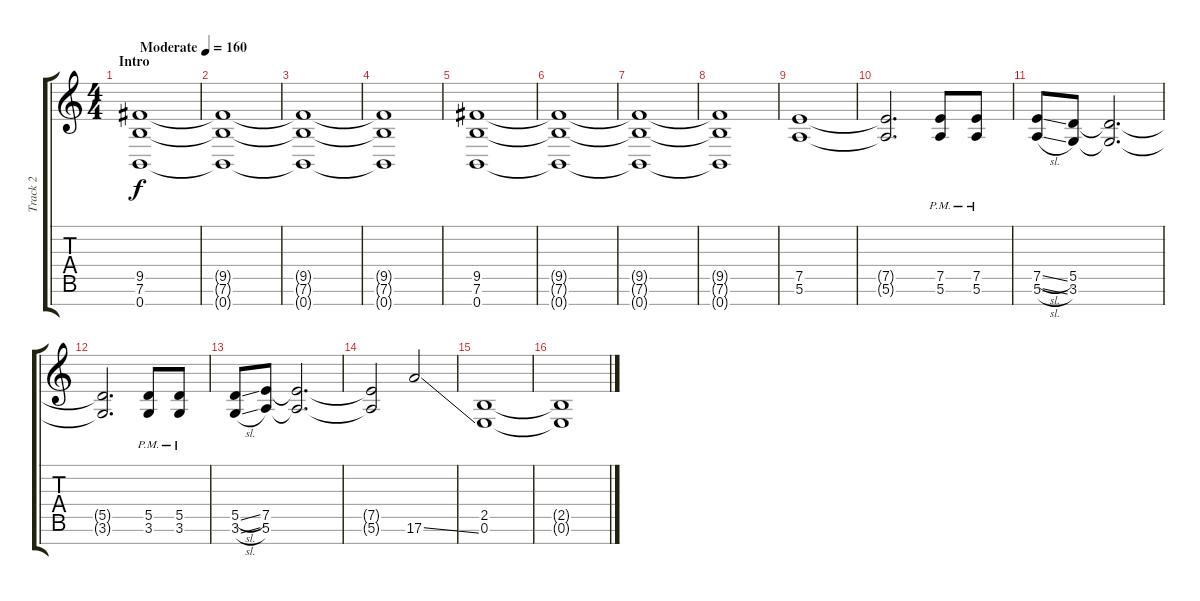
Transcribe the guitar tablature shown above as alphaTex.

\track ("Track 2" "Track 2") {instrument distortionguitar}
\staff {score tabs}
\tuning (E4 B3 G3 D3 A2 E2 B1) {hide}
\ts (4 4)
\section ("" "Intro")
\tempo (160 "Moderate")
\clef g2
\ks c
(9.5 7.6 0.7).1{dy f instrument distortionguitar} |
(9.5{t} 7.6{t} 0.7{t}).1 |
(9.5{t} 7.6{t} 0.7{t}).1 |
(9.5{t} 7.6{t} 0.7{t}).1 |
(9.5 7.6 0.7).1 |
(9.5{t} 7.6{t} 0.7{t}).1 |
(9.5{t} 7.6{t} 0.7{t}).1 |
(9.5{t} 7.6{t} 0.7{t}).1 |
(7.5 5.6).1 |
(7.5{t} 5.6{t}).2{d} (7.5{pm} 5.6{pm}).8 (7.5{pm} 5.6{pm}).8 |
(7.5{sl} 5.6{sl}).8 (5.5 3.6).8 (5.5{t} 3.6{t}).2{d} |
(5.5{t} 3.6{t}).2{d} (5.5{pm} 3.6{pm}).8 (5.5{pm} 3.6{pm}).8 |
(5.5{sl} 3.6{sl}).8 (7.5 5.6).8 (7.5{t} 5.6{t}).2{d} |
(7.5{t} 5.6{t}).2 17.6{ss}.2 |
(2.5 0.6).1 |
(2.5{t} 0.6{t}).1
